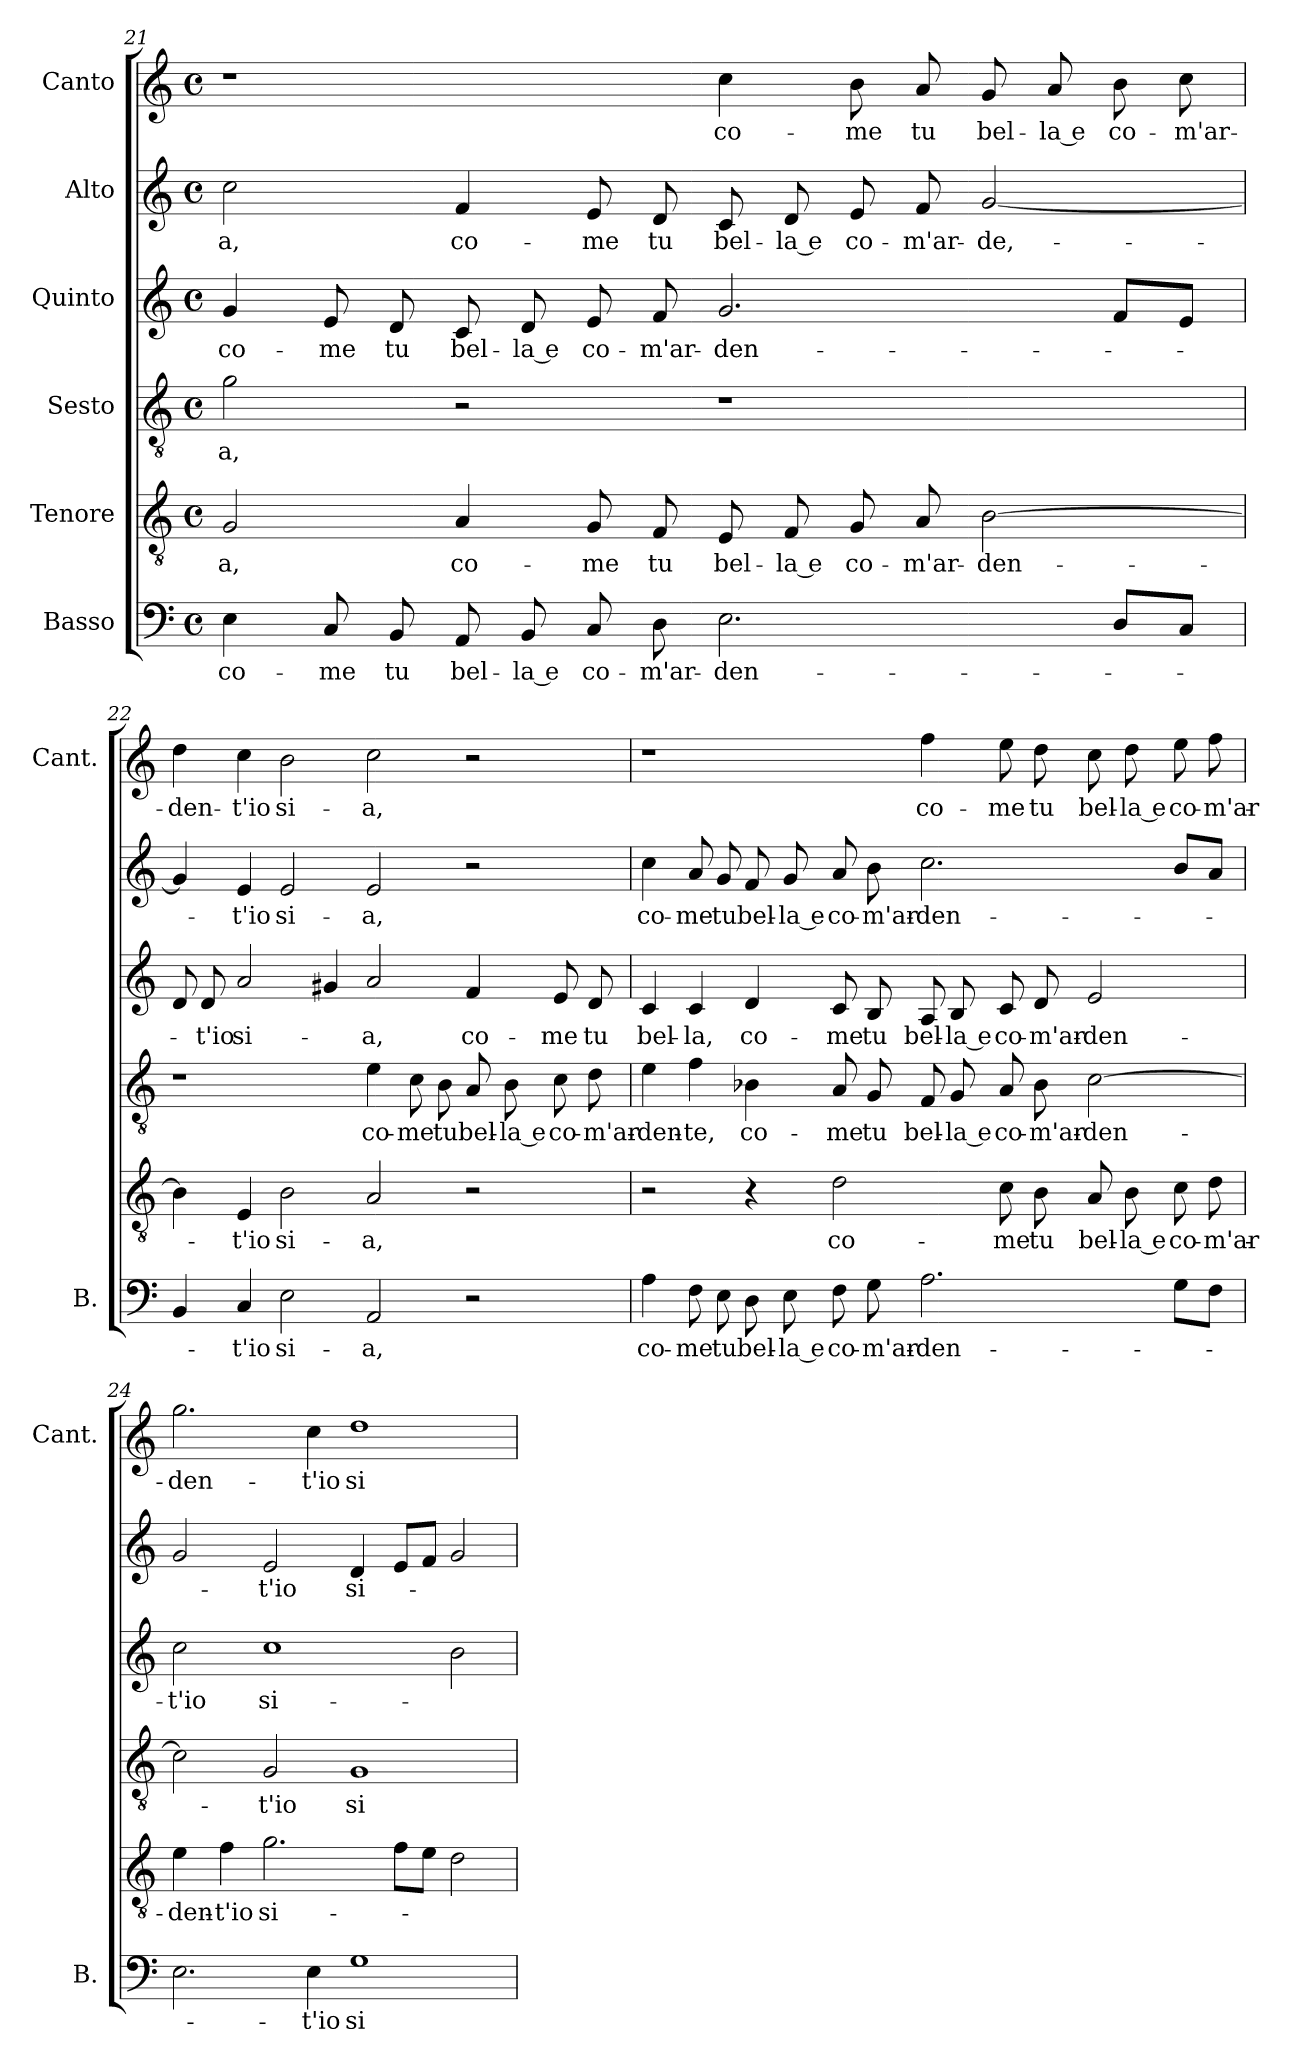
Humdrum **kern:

**kern	**text	**kern	**text	**kern	**text	**kern	**text	**kern	**text	**kern	**text
*part6	*part6	*part5	*part5	*part4	*part4	*part3	*part3	*part2	*part2	*part1	*part1
*staff6	*staff6	*staff5	*staff5	*staff4	*staff4	*staff3	*staff3	*staff2	*staff2	*staff1	*staff1
*I"Basso	*	*I"Tenore	*	*I"Sesto	*	*I"Quinto	*	*I"Alto	*	*I"Canto	*
*I'B.	*	*	*	*	*	*	*	*	*	*I'Cant.	*
*clefF4	*	*clefGv2	*	*clefGv2	*	*clefG2	*	*clefG2	*	*clefG2	*
*k[]	*	*k[]	*	*k[]	*	*k[]	*	*k[]	*	*k[]	*
*C:	*	*C:	*	*C:	*	*C:	*	*C:	*	*C:	*
*M4/4	*	*M4/4	*	*M4/4	*	*M4/4	*	*M4/4	*	*M4/4	*
*met(c)	*	*met(c)	*	*met(c)	*	*met(c)	*	*met(c)	*	*met(c)	*
=21	=21	=21	=21	=21	=21	=21	=21	=21	=21	=21	=21
4E\	co-	2G/	-a,	2g\	-a,	4g/	co-	2cc\	-a,	1r	.
8C/	-me	.	.	.	.	8e/	-me	.	.	.	.
8BB/	tu	.	.	.	.	8d/	tu	.	.	.	.
8AA/	bel-	4A/	co-	2r	.	8c/	bel-	4f/	co-	.	.
8BB/	-la e	.	.	.	.	8d/	-la e	.	.	.	.
8C/	co-	8G/	-me	.	.	8e/	co-	8e/	-me	.	.
8D\	-m'ar-	8F/	tu	.	.	8f/	-m'ar-	8d/	tu	.	.
2.E\	-den-	8E/	bel-	1r	.	2.g/	-den-	8c/	bel-	4cc\	co-
.	.	8F/	-la e	.	.	.	.	8d/	-la e	.	.
.	.	8G/	co-	.	.	.	.	8e/	co-	8b\	-me
.	.	8A/	-m'ar-	.	.	.	.	8f/	-m'ar-	8a/	tu
.	.	[2B\	-den-	.	.	.	.	[2g/	-de,-	8g/	bel-
.	.	.	.	.	.	.	.	.	.	8a/	-la e
8D/L	.	.	.	.	.	8f/L	.	.	.	8b\	co-
8C/J	.	.	.	.	.	8e/J	.	.	.	8cc\	-m'ar-
=22	=22	=22	=22	=22	=22	=22	=22	=22	=22	=22	=22
4BB/	.	4B\]	.	1r	.	8d/	.	4g/]	.	4dd\	-den-
.	.	.	.	.	.	8d/	-t'io	.	.	.	.
4C/	-t'io	4E/	-t'io	.	.	2a/	si-	4e/	-t'io	4cc\	-t'io
2E\	si-	2B\	si-	.	.	.	.	2e/	si-	2b\	si-
.	.	.	.	.	.	4g#X/	.	.	.	.	.
2AA/	-a,	2A/	-a,	4e\	co-	2a/	-a,	2e/	-a,	2cc\	-a,
.	.	.	.	8c\	-me	.	.	.	.	.	.
.	.	.	.	8B\	tu	.	.	.	.	.	.
2r	.	2r	.	8A/	bel-	4f/	co-	2r	.	2r	.
.	.	.	.	8B\	-la e	.	.	.	.	.	.
.	.	.	.	8c\	co-	8e/	-me	.	.	.	.
.	.	.	.	8d\	-m'ar-	8d/	tu	.	.	.	.
=23	=23	=23	=23	=23	=23	=23	=23	=23	=23	=23	=23
4A\	co-	2r	.	4e\	-den-	4c/	bel-	4cc\	co-	1r	.
8F\	-me	.	.	4f\	-te,	4c/	-la,	8a/	-me	.	.
8E\	tu	.	.	.	.	.	.	8g/	tu	.	.
8D\	bel-	4r	.	4B-X\	co-	4d/	co-	8f/	bel-	.	.
8E\	-la e	.	.	.	.	.	.	8g/	-la e	.	.
8F\	co-	2d\	co-	8A/	-me	8c/	-me	8a/	co-	.	.
8G\	-m'ar-	.	.	8G/	tu	8B/	tu	8b\	-m'ar-	.	.
2.A\	-den-	.	.	8F/	bel-	8A/	bel-	2.cc\	-den-	4ff\	co-
.	.	.	.	8G/	-la e	8B/	-la e	.	.	.	.
.	.	8c\	-me	8A/	co-	8c/	co-	.	.	8ee\	-me
.	.	8B\	tu	8B-\	-m'ar-	8d/	-m'ar-	.	.	8dd\	tu
.	.	8A/	bel-	[2c\	-den-	2e/	-den-	.	.	8cc\	bel-
.	.	8B\	-la e	.	.	.	.	.	.	8dd\	-la e
8G\L	.	8c\	co-	.	.	.	.	8b/L	.	8ee\	co-
8F\J	.	8d\	-m'ar-	.	.	.	.	8a/J	.	8ff\	-m'ar-
=24	=24	=24	=24	=24	=24	=24	=24	=24	=24	=24	=24
2.E\	.	4e\	-den-	2c\]	.	2cc\	-t'io	2g/	.	2.gg\	-den-
.	.	4f\	-t'io	.	.	.	.	.	.	.	.
.	.	2.g\	si-	2G/	-t'io	1cc\	si-	2e/	-t'io	.	.
4E\	-t'io	.	.	.	.	.	.	.	.	4cc\	-t'io
1G\	si-	.	.	1G/	si-	.	.	4d/	si-	1dd\	si-
.	.	8f\L	.	.	.	.	.	8e/L	.	.	.
.	.	8e\J	.	.	.	.	.	8f/J	.	.	.
.	.	2d\	.	.	.	2b\	.	2g/	.	.	.
=	=	=	=	=	=	=	=	=	=	=	=
*-	*-	*-	*-	*-	*-	*-	*-	*-	*-	*-	*-
